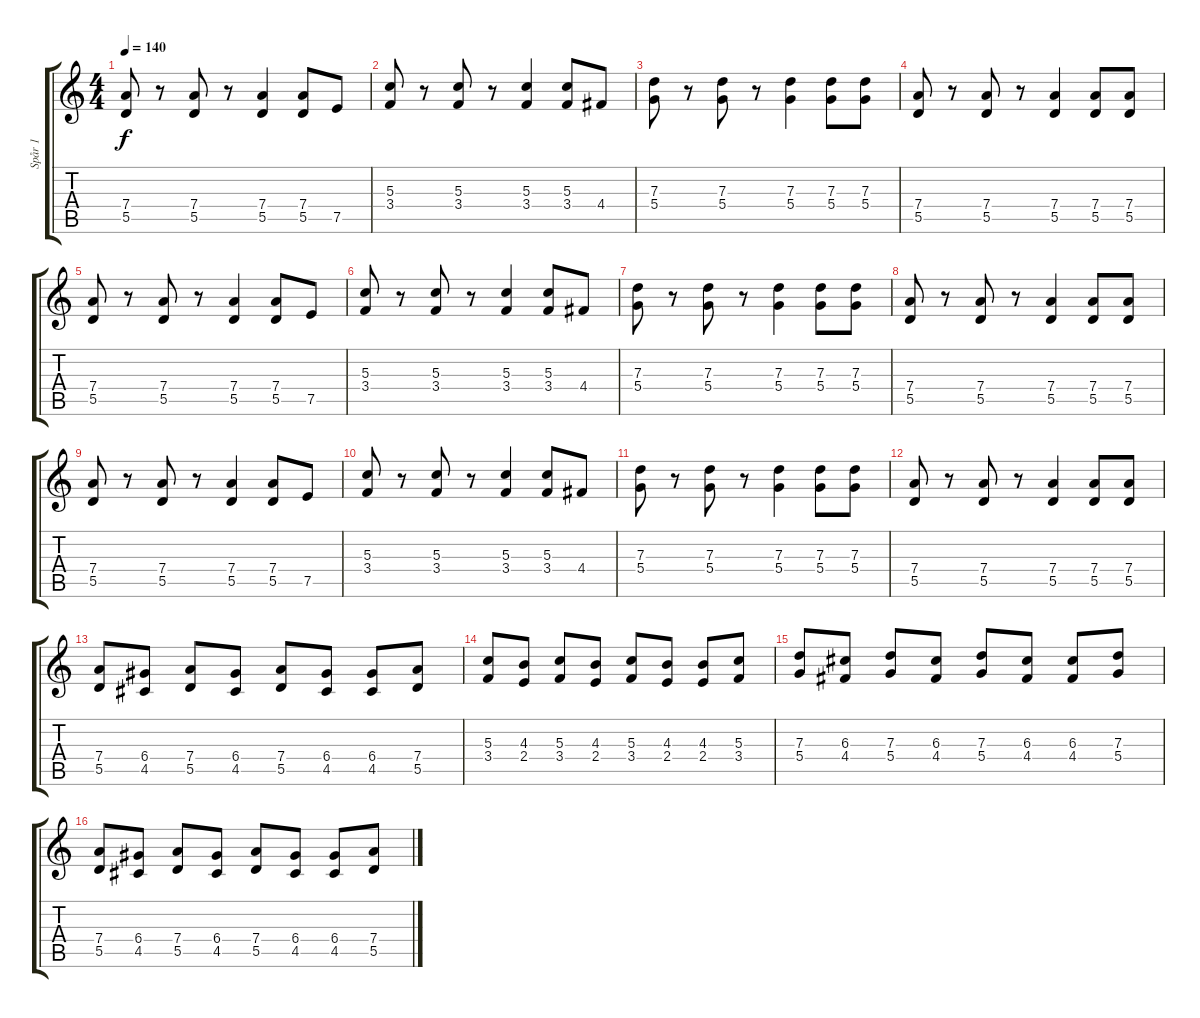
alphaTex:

\track ("Spår 1" "Spår 1") {instrument overdrivenguitar}
\staff {score tabs}
\tuning (E4 B3 G3 D3 A2 E2) {hide}
\ts (4 4)
\tempo 140
\clef g2
\ks c
(7.4 5.5).8{dy f} r.8 (7.4 5.5).8 r.8 (7.4 5.5).4 (7.4 5.5).8 7.5.8 |
(5.3 3.4).8 r.8 (5.3 3.4).8 r.8 (5.3 3.4).4 (5.3 3.4).8 4.4.8 |
(7.3 5.4).8 r.8 (7.3 5.4).8 r.8 (7.3 5.4).4 (7.3 5.4).8 (7.3 5.4).8 |
(7.4 5.5).8 r.8 (7.4 5.5).8 r.8 (7.4 5.5).4 (7.4 5.5).8 (7.4 5.5).8 |
(7.4 5.5).8 r.8 (7.4 5.5).8 r.8 (7.4 5.5).4 (7.4 5.5).8 7.5.8 |
(5.3 3.4).8 r.8 (5.3 3.4).8 r.8 (5.3 3.4).4 (5.3 3.4).8 4.4.8 |
(7.3 5.4).8 r.8 (7.3 5.4).8 r.8 (7.3 5.4).4 (7.3 5.4).8 (7.3 5.4).8 |
(7.4 5.5).8 r.8 (7.4 5.5).8 r.8 (7.4 5.5).4 (7.4 5.5).8 (7.4 5.5).8 |
(7.4 5.5).8 r.8 (7.4 5.5).8 r.8 (7.4 5.5).4 (7.4 5.5).8 7.5.8 |
(5.3 3.4).8 r.8 (5.3 3.4).8 r.8 (5.3 3.4).4 (5.3 3.4).8 4.4.8 |
(7.3 5.4).8 r.8 (7.3 5.4).8 r.8 (7.3 5.4).4 (7.3 5.4).8 (7.3 5.4).8 |
(7.4 5.5).8 r.8 (7.4 5.5).8 r.8 (7.4 5.5).4 (7.4 5.5).8 (7.4 5.5).8 |
(7.4 5.5).8 (6.4 4.5).8 (7.4 5.5).8 (6.4 4.5).8 (7.4 5.5).8 (6.4 4.5).8 (6.4 4.5).8 (7.4 5.5).8 |
(5.3 3.4).8 (4.3 2.4).8 (5.3 3.4).8 (4.3 2.4).8 (5.3 3.4).8 (4.3 2.4).8 (4.3 2.4).8 (5.3 3.4).8 |
(7.3 5.4).8 (6.3 4.4).8 (7.3 5.4).8 (6.3 4.4).8 (7.3 5.4).8 (6.3 4.4).8 (6.3 4.4).8 (7.3 5.4).8 |
(7.4 5.5).8 (6.4 4.5).8 (7.4 5.5).8 (6.4 4.5).8 (7.4 5.5).8 (6.4 4.5).8 (6.4 4.5).8 (7.4 5.5).8
